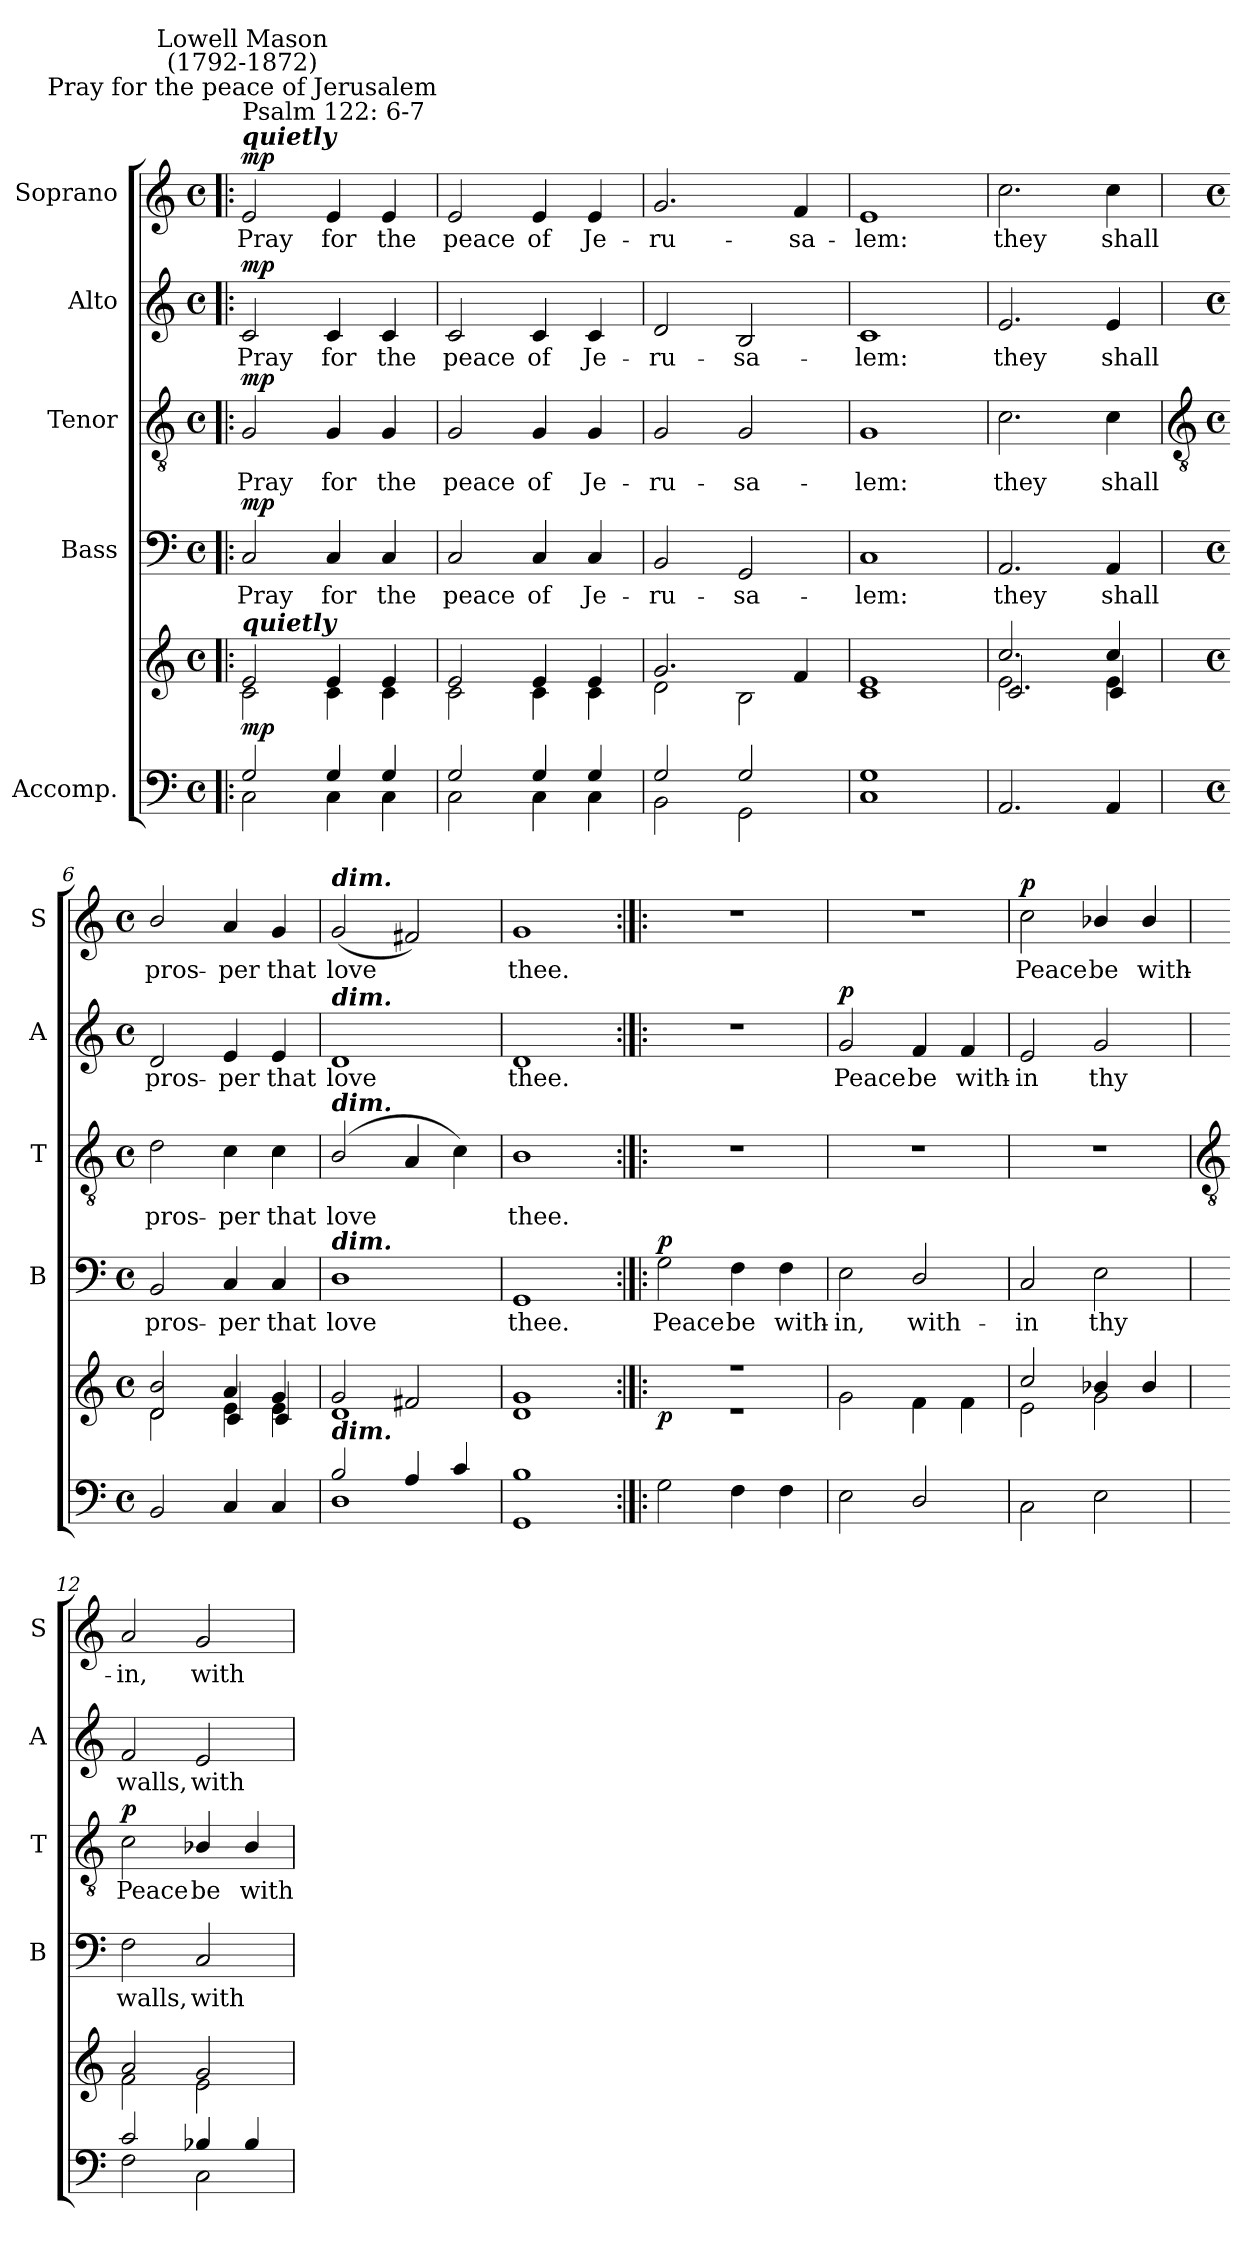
**kern	**kern	**dynam	**kern	**text	**dynam	**kern	**text	**dynam	**kern	**text	**dynam	**kern	**text	**dynam
*part5	*part5	*part5	*part4	*part4	*part4	*part3	*part3	*part3	*part2	*part2	*part2	*part1	*part1	*part1
*staff6	*staff5	*staff5/6	*staff4	*staff4	*staff4	*staff3	*staff3	*staff3	*staff2	*staff2	*staff2	*staff1	*staff1	*staff1
*I"Accomp.	*	*	*I"Bass	*	*	*I"Tenor	*	*	*I"Alto	*	*	*I"Soprano	*	*
*	*	*	*I'B	*	*	*I'T	*	*	*I'A	*	*	*I'S	*	*
*clefF4	*clefG2	*	*clefF4	*	*	*clefGv2	*	*	*clefG2	*	*	*clefG2	*	*
*k[]	*k[]	*	*k[]	*	*	*k[]	*	*	*k[]	*	*	*k[]	*	*
*C:	*C:	*	*C:	*	*	*C:	*	*	*C:	*	*	*C:	*	*
*M4/4	*M4/4	*	*M4/4	*	*	*M4/4	*	*	*M4/4	*	*	*M4/4	*	*
*met(c)	*met(c)	*	*met(c)	*	*	*met(c)	*	*	*met(c)	*	*	*met(c)	*	*
=1!|:	=1!|:	=1!|:	=1!|:	=1!|:	=1!|:	=1!|:	=1!|:	=1!|:	=1!|:	=1!|:	=1!|:	=1!|:	=1!|:	=1!|:
*^	*^	*	*	*	*	*	*	*	*	*	*	*	*	*
!	!	!	!	!	!	!	!	!	!	!	!	!	!	!LO:TX:a:Bi:t=quietly	!	!
!	!	!	!	!	!	!	!	!	!	!	!	!	!	!LO:TX:a:t=Psalm 122&colon; 6-7	!	!
!	!	!	!	!	!	!	!	!	!	!	!	!	!	!LO:TX:a:cj:t=Pray for the peace of Jerusalem	!	!
!	!	!	!	!	!	!	!	!	!	!	!	!	!	!LO:TX:a:cj:t=Lowell Mason\n(1792-1872)	!	!
!	!	!LO:TX:a:Bi:t=quietly	!	!	!	!	!	!	!	!	!	!	!	!	!	!
!	!	!	!	!LO:DY:b	!	!LO:LY:b	!LO:DY:b	!	!LO:LY:b	!LO:DY:b	!	!LO:LY:b	!LO:DY:b	!	!LO:LY:b	!LO:DY:b
2G	2C\	2e	2c	mp	2C	Pray	mp	2G	Pray	mp	2c	Pray	mp	2e	Pray	mp
!	!	!	!	!	!	!LO:LY:b	!	!	!LO:LY:b	!	!	!LO:LY:b	!	!	!LO:LY:b	!
4G	4C\	4e	4c	.	4C	for	.	4G	for	.	4c	for	.	4e	for	.
!	!	!	!	!	!	!LO:LY:b	!	!	!LO:LY:b	!	!	!LO:LY:b	!	!	!LO:LY:b	!
4G	4C\	4e	4c	.	4C	the	.	4G	the	.	4c	the	.	4e	the	.
=2	=2	=2	=2	=2	=2	=2	=2	=2	=2	=2	=2	=2	=2	=2	=2	=2
!	!	!	!	!	!	!LO:LY:b	!	!	!LO:LY:b	!	!	!LO:LY:b	!	!	!LO:LY:b	!
2G	2C\	2e	2c	.	2C	peace	.	2G	peace	.	2c	peace	.	2e	peace	.
!	!	!	!	!	!	!LO:LY:b	!	!	!LO:LY:b	!	!	!LO:LY:b	!	!	!LO:LY:b	!
4G	4C\	4e	4c	.	4C	of	.	4G	of	.	4c	of	.	4e	of	.
!	!	!	!	!	!	!LO:LY:b	!	!	!LO:LY:b	!	!	!LO:LY:b	!	!	!LO:LY:b	!
4G	4C\	4e	4c	.	4C	Je-	.	4G	Je-	.	4c	Je-	.	4e	Je-	.
=3	=3	=3	=3	=3	=3	=3	=3	=3	=3	=3	=3	=3	=3	=3	=3	=3
!	!	!	!	!	!	!LO:LY:b	!	!	!LO:LY:b	!	!	!LO:LY:b	!	!	!LO:LY:b	!
2G	2BB\	2.g	2d\	.	2BB	-ru-	.	2G	-ru-	.	2d	-ru-	.	2.g	-ru-	.
!	!	!	!	!	!	!LO:LY:b	!	!	!LO:LY:b	!	!	!LO:LY:b	!	!	!	!
2G	2GG\	.	2B\	.	2GG	-sa-	.	2G	-sa-	.	2B	-sa-	.	.	.	.
!	!	!	!	!	!	!	!	!	!	!	!	!	!	!	!LO:LY:b	!
.	.	4f	.	.	.	.	.	.	.	.	.	.	.	4f	-sa-	.
=4	=4	=4	=4	=4	=4	=4	=4	=4	=4	=4	=4	=4	=4	=4	=4	=4
!	!	!	!	!	!	!LO:LY:b	!	!	!LO:LY:b	!	!	!LO:LY:b	!	!	!LO:LY:b	!
1G	1C	1e	1c	.	1C	-lem:	.	1G	-lem:	.	1c	-lem:	.	1e	-lem:	.
=5	=5	=5	=5	=5	=5	=5	=5	=5	=5	=5	=5	=5	=5	=5	=5	=5
*	*	*	*^	*	*	*	*	*	*	*	*	*	*	*	*	*
!	!	!	!	!	!	!	!LO:LY:b	!	!	!LO:LY:b	!	!	!LO:LY:b	!	!	!LO:LY:b	!
*v	*v	*	*	*	*	*	*	*	*	*	*	*	*	*	*	*	*
2.AA	2.cc/	2.e	2.c/	.	2.AA	they	.	2.c	they	.	2.e	they	.	2.cc	they	.
!	!	!	!	!	!	!LO:LY:b	!	!	!LO:LY:b	!	!	!LO:LY:b	!	!	!LO:LY:b	!
4AA	4cc/	4e	4c/	.	4AA	shall	.	4c	shall	.	4e	shall	.	4cc	shall	.
!!LO:LB:g=z
=6	=6	=6	=6	=6	=6	=6	=6	=6	=6	=6	=6	=6	=6	=6	=6	=6
*	*	*	*	*	*	*	*	*clefGv2	*	*	*	*	*	*	*	*
*M4/4	*M4/4	*	*	*	*M4/4	*	*	*M4/4	*	*	*M4/4	*	*	*M4/4	*	*
*met(c)	*met(c)	*	*	*	*met(c)	*	*	*met(c)	*	*	*met(c)	*	*	*met(c)	*	*
!	!	!	!	!	!	!LO:LY:b	!	!	!LO:LY:b	!	!	!LO:LY:b	!	!	!LO:LY:b	!
2BB	2b/	2d	2d/	.	2BB	pros-	.	2d	pros-	.	2d	pros-	.	2b/	pros-	.
!	!	!	!	!	!	!LO:LY:b	!	!	!LO:LY:b	!	!	!LO:LY:b	!	!	!LO:LY:b	!
4C	4a	4e	4c/	.	4C	-per	.	4c	-per	.	4e	-per	.	4a	-per	.
!	!	!	!	!	!	!LO:LY:b	!	!	!LO:LY:b	!	!	!LO:LY:b	!	!	!LO:LY:b	!
4C	4g	4e	4c/	.	4C	that	.	4c	that	.	4e	that	.	4g	that	.
=7	=7	=7	=7	=7	=7	=7	=7	=7	=7	=7	=7	=7	=7	=7	=7	=7
*^	*	*	*	*	*	*	*	*	*	*	*	*	*	*	*	*
!	!	!	!	!	!	!	!	!	!	!	!	!	!	!	!LO:TX:a:Bi:t=dim.	!	!
!	!	!	!	!	!	!	!	!	!	!	!	!LO:TX:a:Bi:t=dim.	!	!	!	!	!
!	!	!	!	!	!	!	!	!	!LO:TX:a:Bi:t=dim.	!	!	!	!	!	!	!	!
!	!	!	!	!	!	!LO:TX:a:Bi:t=dim.	!	!	!	!	!	!	!	!	!	!	!
!LO:TX:a:Bi:t=dim.	!	!	!	!	!	!	!	!	!	!	!	!	!	!	!	!	!
!	!	!	!	!	!	!	!LO:LY:b	!	!	!LO:LY:b	!	!	!LO:LY:b	!	!	!LO:LY:b	!
*	*	*	*v	*v	*	*	*	*	*	*	*	*	*	*	*	*	*
2B/	1D	2g	1d	.	1D	love	.	(<2B/	love	.	1d	love	.	(<2g	love	.
4A/	.	2f#X	.	.	.	.	.	4A	.	.	.	.	.	2f#X)	.	.
4c/	.	.	.	.	.	.	.	4c)	.	.	.	.	.	.	.	.
=8	=8	=8	=8	=8	=8	=8	=8	=8	=8	=8	=8	=8	=8	=8	=8	=8
!	!	!	!	!	!	!LO:LY:b	!	!	!LO:LY:b	!	!	!LO:LY:b	!	!	!LO:LY:b	!
1B	1GG	1g	1d	.	1GG	thee.	.	1B	thee.	.	1d	thee.	.	1g	thee.	.
=9:|!|:	=9:|!|:	=9:|!|:	=9:|!|:	=9:|!|:	=9:|!|:	=9:|!|:	=9:|!|:	=9:|!|:	=9:|!|:	=9:|!|:	=9:|!|:	=9:|!|:	=9:|!|:	=9:|!|:	=9:|!|:	=9:|!|:
!	!	!	!	!LO:DY:b	!	!LO:LY:b	!LO:DY:b	!	!	!	!	!	!	!	!	!
1ryy	2G	1r	1r	p	2G	Peace	p	1r	.	.	1r	.	.	1r	.	.
!	!	!	!	!	!	!LO:LY:b	!	!	!	!	!	!	!	!	!	!
.	4F	.	.	.	4F	be	.	.	.	.	.	.	.	.	.	.
!	!	!	!	!	!	!LO:LY:b	!	!	!	!	!	!	!	!	!	!
.	4F	.	.	.	4F	with-	.	.	.	.	.	.	.	.	.	.
=10	=10	=10	=10	=10	=10	=10	=10	=10	=10	=10	=10	=10	=10	=10	=10	=10
!	!	!	!	!	!	!LO:LY:b	!	!	!	!	!	!LO:LY:b	!LO:DY:b	!	!	!
1ryy	2E	1ryy	2g	.	2E	-in,	.	1r	.	.	2g	Peace	p	1r	.	.
!	!	!	!	!	!	!LO:LY:b	!	!	!	!	!	!LO:LY:b	!	!	!	!
.	2D/	.	4f	.	2D/	with-	.	.	.	.	4f	be	.	.	.	.
!	!	!	!	!	!	!	!	!	!	!	!	!LO:LY:b	!	!	!	!
.	.	.	4f	.	.	.	.	.	.	.	4f	with-	.	.	.	.
=11	=11	=11	=11	=11	=11	=11	=11	=11	=11	=11	=11	=11	=11	=11	=11	=11
!	!	!	!	!	!	!LO:LY:b	!	!	!	!	!	!LO:LY:b	!	!	!LO:LY:b	!LO:DY:b
1ryy	2C	2cc/	2e	.	2C	-in	.	1r	.	.	2e	-in	.	2cc	Peace	p
!	!	!	!	!	!	!LO:LY:b	!	!	!	!	!	!LO:LY:b	!	!	!LO:LY:b	!
.	2E	4b-X/	2g\	.	2E	thy	.	.	.	.	2g	thy	.	4b-X/	be	.
!	!	!	!	!	!	!	!	!	!	!	!	!	!	!	!LO:LY:b	!
.	.	4b-/	.	.	.	.	.	.	.	.	.	.	.	4b-/	with-	.
!!LO:LB:g=z
=12	=12	=12	=12	=12	=12	=12	=12	=12	=12	=12	=12	=12	=12	=12	=12	=12
*	*	*	*	*	*	*	*	*clefGv2	*	*	*	*	*	*	*	*
!	!	!	!	!	!	!LO:LY:b	!	!	!LO:LY:b	!LO:DY:b	!	!LO:LY:b	!	!	!LO:LY:b	!
2c	2F	2a	2f	.	2F	walls,	.	2c	Peace	p	2f	walls,	.	2a	-in,	.
!	!	!	!	!	!	!LO:LY:b	!	!	!LO:LY:b	!	!	!LO:LY:b	!	!	!LO:LY:b	!
4B-X/	2C\	2g	2e	.	2C	with-	.	4B-X/	be	.	2e	with-	.	2g	with-	.
!	!	!	!	!	!	!	!	!	!LO:LY:b	!	!	!	!	!	!	!
4B-/	.	.	.	.	.	.	.	4B-/	with-	.	.	.	.	.	.	.
*v	*v	*	*	*	*	*	*	*	*	*	*	*	*	*	*	*
*	*v	*v	*	*	*	*	*	*	*	*	*	*	*	*	*
=	=	=	=	=	=	=	=	=	=	=	=	=	=	=
*-	*-	*-	*-	*-	*-	*-	*-	*-	*-	*-	*-	*-	*-	*-
